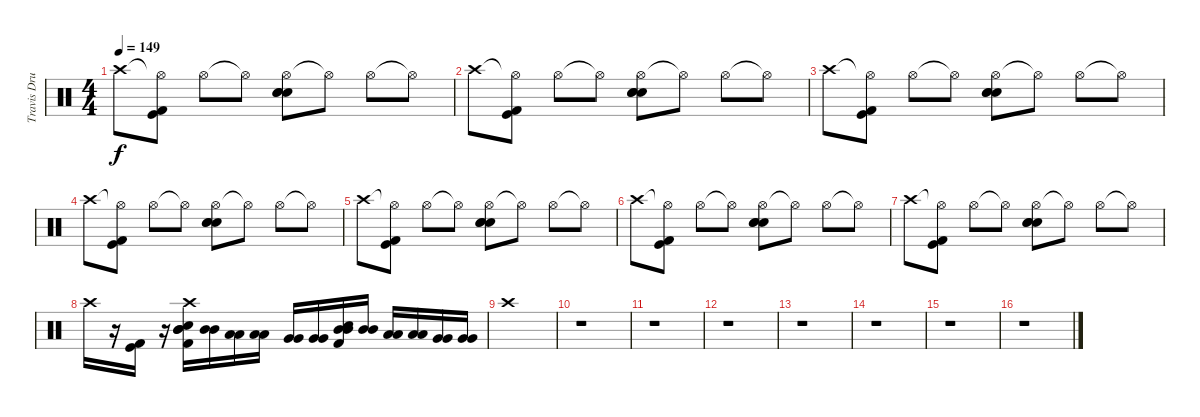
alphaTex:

\track ("Travis Drums" "Travis Dru") {instrument percussion}
\staff {score}
\articulation defaults
\ts (4 4)
\tempo 149
\clef neutral
\ks c "Crash high (hit)".8{dy f}
("Hi-Hat (open)"{t} "Kick (hit)" "Kick (hit) 2").8 "Hi-Hat (open)".8 "Hi-Hat (open)"{t}.8 ("Hi-Hat (open)" "Electric Snare (hit)" "Electric Snare (hit)" "Snare (hit) 2").8 "Hi-Hat (open)"{t}.8 "Hi-Hat (open)".8 "Hi-Hat (open)"{t}.8 |
"Crash high (hit)".8 ("Hi-Hat (open)"{t} "Kick (hit)" "Kick (hit) 2").8 "Hi-Hat (open)".8 "Hi-Hat (open)"{t}.8 ("Hi-Hat (open)" "Electric Snare (hit)" "Electric Snare (hit)" "Snare (hit) 2").8 "Hi-Hat (open)"{t}.8 "Hi-Hat (open)".8 "Hi-Hat (open)"{t}.8 |
"Crash high (hit)".8 ("Hi-Hat (open)"{t} "Kick (hit)" "Kick (hit) 2").8 "Hi-Hat (open)".8 "Hi-Hat (open)"{t}.8 ("Hi-Hat (open)" "Electric Snare (hit)" "Electric Snare (hit)" "Snare (hit) 2").8 "Hi-Hat (open)"{t}.8 "Hi-Hat (open)".8 "Hi-Hat (open)"{t}.8 |
"Crash high (hit)".8 ("Hi-Hat (open)"{t} "Kick (hit)" "Kick (hit) 2").8 "Hi-Hat (open)".8 "Hi-Hat (open)"{t}.8 ("Hi-Hat (open)" "Electric Snare (hit)" "Electric Snare (hit)" "Snare (hit) 2").8 "Hi-Hat (open)"{t}.8 "Hi-Hat (open)".8 "Hi-Hat (open)"{t}.8 |
"Crash high (hit)".8 ("Hi-Hat (open)"{t} "Kick (hit)" "Kick (hit) 2").8 "Hi-Hat (open)".8 "Hi-Hat (open)"{t}.8 ("Hi-Hat (open)" "Electric Snare (hit)" "Electric Snare (hit)" "Snare (hit) 2").8 "Hi-Hat (open)"{t}.8 "Hi-Hat (open)".8 "Hi-Hat (open)"{t}.8 |
"Crash high (hit)".8 ("Hi-Hat (open)"{t} "Kick (hit)" "Kick (hit) 2").8 "Hi-Hat (open)".8 "Hi-Hat (open)"{t}.8 ("Hi-Hat (open)" "Electric Snare (hit)" "Electric Snare (hit)" "Snare (hit) 2").8 "Hi-Hat (open)"{t}.8 "Hi-Hat (open)".8 "Hi-Hat (open)"{t}.8 |
"Crash high (hit)".8 ("Hi-Hat (open)"{t} "Kick (hit)" "Kick (hit) 2").8 "Hi-Hat (open)".8 "Hi-Hat (open)"{t}.8 ("Hi-Hat (open)" "Electric Snare (hit)" "Electric Snare (hit)" "Snare (hit) 2").8 "Hi-Hat (open)"{t}.8 "Hi-Hat (open)".8 "Hi-Hat (open)"{t}.8 |
"Crash high (hit)".16 r.16 ("Kick (hit)" "Kick (hit) 2").16 r.16 ("Crash high (hit)" "Mid Tom (hit)" "Mid Tom (hit)" "Electric Snare (hit)" "Kick (hit) 2").16 ("Mid Tom (hit)" "Mid Tom (hit)").16 ("Low Tom (hit)" "Low Tom (hit)").16 ("Low Tom (hit)" "Low Tom (hit)").16 ("Very Low Tom (hit)" "Very Low Tom (hit)").16 ("Very Low Tom (hit)" "Very Low Tom (hit)").16 ("Mid Tom (hit)" "Mid Tom (hit)" "Electric Snare (hit)" "Kick (hit) 2").16 ("Mid Tom (hit)" "Mid Tom (hit)").16 ("Low Tom (hit)" "Low Tom (hit)").16 ("Low Tom (hit)" "Low Tom (hit)").16 ("Very Low Tom (hit)" "Very Low Tom (hit)").16 ("Very Low Tom (hit)" "Very Low Tom (hit)").16 |
"Crash high (hit)".1 |
r.1 |
r.1 |
r.1 |
r.1 |
r.1 |
r.1 |
r.1
